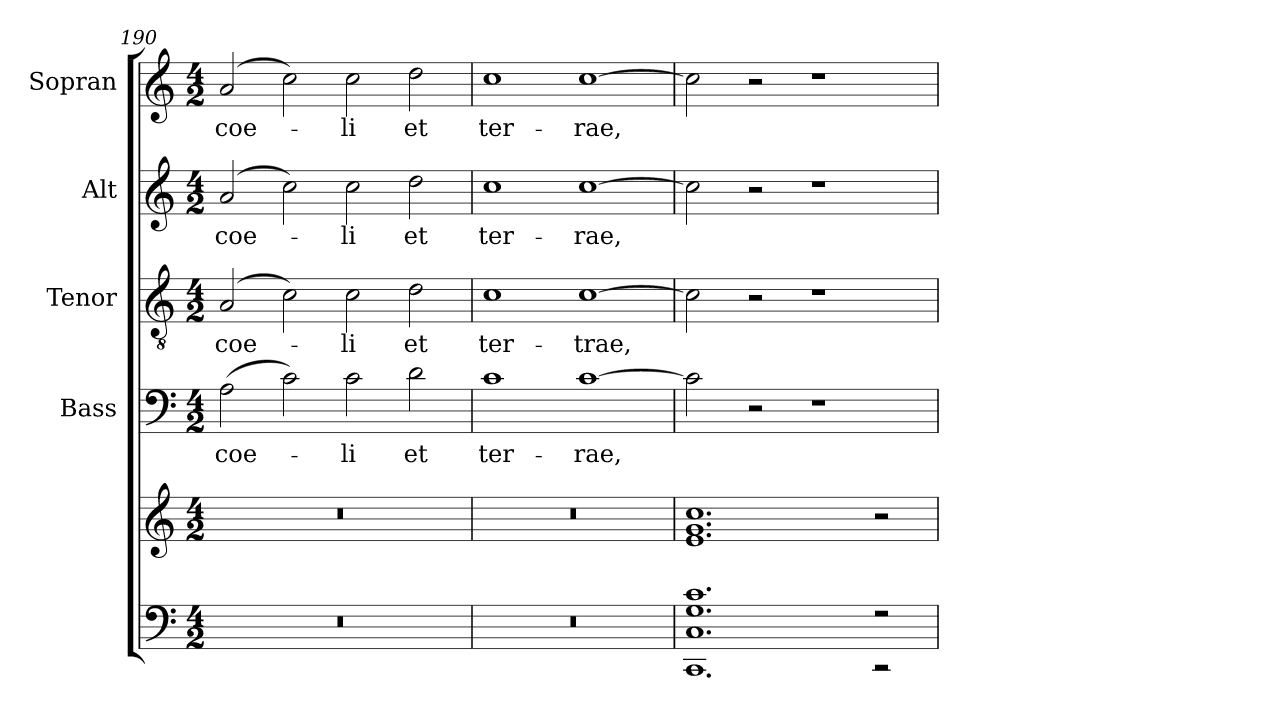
**kern	**kern	**kern	**text	**kern	**text	**kern	**text	**kern	**text
*part5	*part5	*part4	*part4	*part3	*part3	*part2	*part2	*part1	*part1
*staff6	*staff5	*staff4	*staff4	*staff3	*staff3	*staff2	*staff2	*staff1	*staff1
*	*	*I"Bass	*	*I"Tenor	*	*I"Alt	*	*I"Sopran	*
*	*	*I'B.	*	*I'T.	*	*I'A.	*	*I'S.	*
*clefF4	*clefG2	*clefF4	*	*clefGv2	*	*clefG2	*	*clefG2	*
*k[]	*k[]	*k[]	*	*k[]	*	*k[]	*	*k[]	*
*C:	*C:	*C:	*	*C:	*	*C:	*	*C:	*
*M4/2	*M4/2	*M4/2	*	*M4/2	*	*M4/2	*	*M4/2	*
=190	=190	=190	=190	=190	=190	=190	=190	=190	=190
!	!	!	!LO:LY:b	!	!LO:LY:b	!	!LO:LY:b	!	!LO:LY:b
0r	0r	(>2A\	coe-	(2A/	coe-	(2a/	coe-	(2a/	coe-
.	.	2c\)	.	2c\)	.	2cc\)	.	2cc\)	.
!	!	!	!LO:LY:b	!	!LO:LY:b	!	!LO:LY:b	!	!LO:LY:b
.	.	2c\	-li	2c\	-li	2cc\	-li	2cc\	-li
!	!	!	!LO:LY:b	!	!LO:LY:b	!	!LO:LY:b	!	!LO:LY:b
.	.	2d\	et	2d\	et	2dd\	et	2dd\	et
=191	=191	=191	=191	=191	=191	=191	=191	=191	=191
!	!	!	!LO:LY:b	!	!LO:LY:b	!	!LO:LY:b	!	!LO:LY:b
0r	0r	1c	ter-	1c	ter-	1cc	ter-	1cc	ter-
!	!	!	!LO:LY:b	!	!LO:LY:b	!	!LO:LY:b	!	!LO:LY:b
.	.	[1c	-rae,	[1c	-trae,	[1cc	-rae,	[1cc	-rae,
=192	=192	=192	=192	=192	=192	=192	=192	=192	=192
*^	*	*	*	*	*	*	*	*	*
1.C 1.G 1.c	1.CC	1.e 1.g 1.cc	2c\]	.	2c\]	.	2cc\]	.	2cc\]	.
.	.	.	2r	.	2r	.	2r	.	2r	.
.	.	.	1r	.	1r	.	1r	.	1r	.
2r	2r	2r	.	.	.	.	.	.	.	.
*v	*v	*	*	*	*	*	*	*	*	*
=	=	=	=	=	=	=	=	=	=
*-	*-	*-	*-	*-	*-	*-	*-	*-	*-
